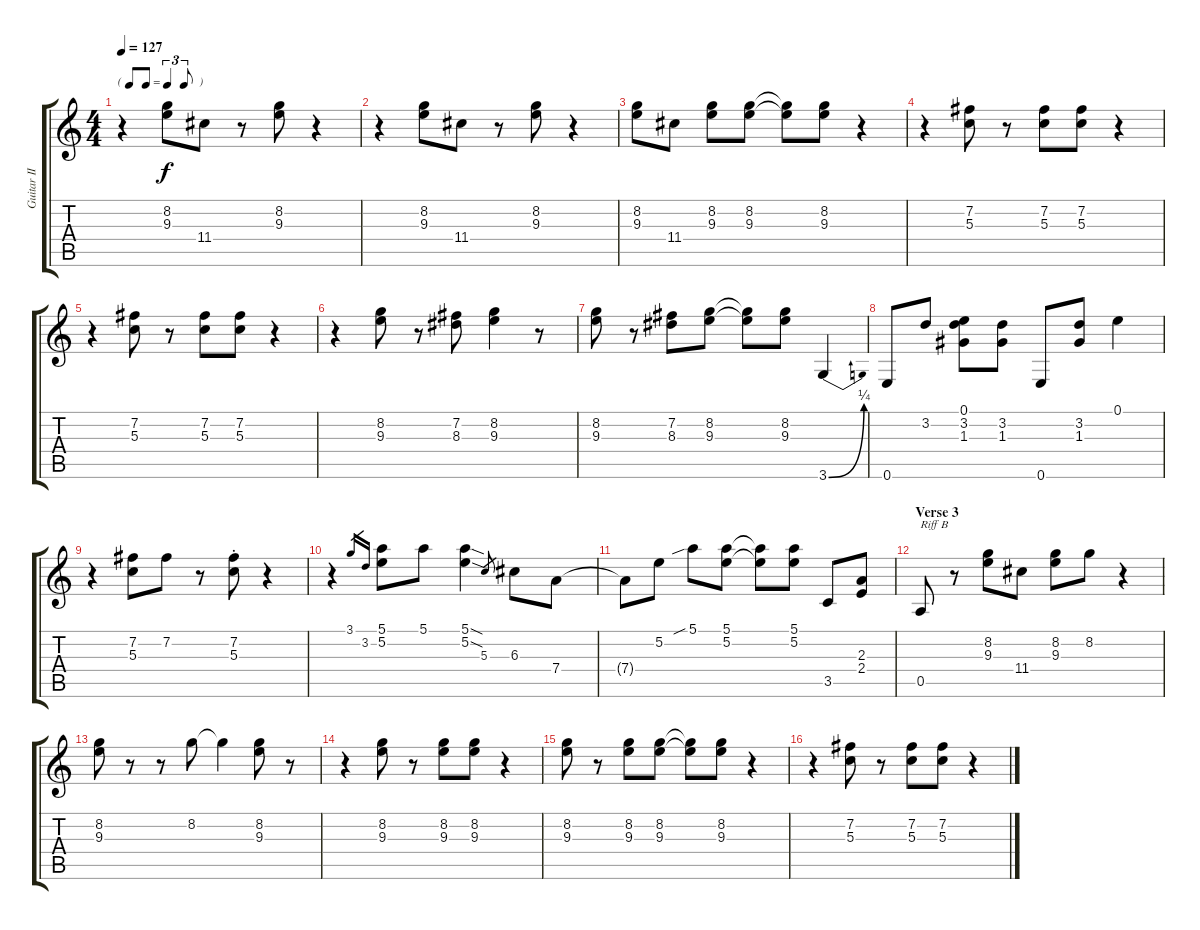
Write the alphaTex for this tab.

\track ("Guitar II" "Guitar II") {instrument distortionguitar}
\staff {score tabs}
\tuning (E4 B3 G3 D3 A2 E2) {hide}
\ts (4 4)
\tf triplet8th
\tempo 127
\clef g2
\ks c
r.4{dy f} (8.2 9.3).8 11.4.8 r.8 (8.2 9.3).8 r.4 |
r.4 (8.2 9.3).8 11.4.8 r.8 (8.2 9.3).8 r.4 |
(8.2 9.3).8 11.4.8 (8.2 9.3).8 (8.2 9.3).8 (8.2{t} 9.3{t}).8 (8.2 9.3).8 r.4 |
r.4 (7.2 5.3).8 r.8 (7.2 5.3).8 (7.2 5.3).8 r.4 |
r.4 (7.2 5.3).8 r.8 (7.2 5.3).8 (7.2 5.3).8 r.4 |
r.4 (8.2 9.3).8 r.8 (7.2 8.3).8 (8.2 9.3).4 r.8 |
(8.2 9.3).8 r.8 (7.2 8.3).8 (8.2 9.3).8 (8.2{t} 9.3{t}).8 (8.2 9.3).8 3.6{be (bend 0 0 60 1)}.4 |
0.6.8 3.2.8 (0.1 3.2 1.3).8 (3.2 1.3).8 0.6.8 (3.2 1.3).8 0.1.4 |
r.4 (7.2 5.3).8 7.2.8 r.8 (7.2{st} 5.3{st}).8 r.4 |
r.4 3.1.16{gr} 3.2.16{gr} (5.1 5.2).8 5.1.8 (5.1{sod} 5.2{sod}).4 5.3.8{gr} 6.3.8 7.4.8 |
7.4{t}.8 5.2.8 5.1{sib}.8 (5.1 5.2).8 (5.1{t} 5.2{t}).8 (5.1 5.2).8 3.5.8 (2.3 2.4).8 |
\section ("" "Verse 3")
0.5.8{txt "Riff B"} r.8 (8.2 9.3).8 11.4.8 (8.2 9.3).8 8.2.8 r.4 |
(8.2 9.3).8 r.8 r.8 8.2.8 8.2{t}.4 (8.2 9.3).8 r.8 |
r.4 (8.2 9.3).8 r.8 (8.2 9.3).8 (8.2 9.3).8 r.4 |
(8.2 9.3).8 r.8 (8.2 9.3).8 (8.2 9.3).8 (8.2{t} 9.3{t}).8 (8.2 9.3).8 r.4 |
r.4 (7.2 5.3).8 r.8 (7.2 5.3).8 (7.2 5.3).8 r.4
